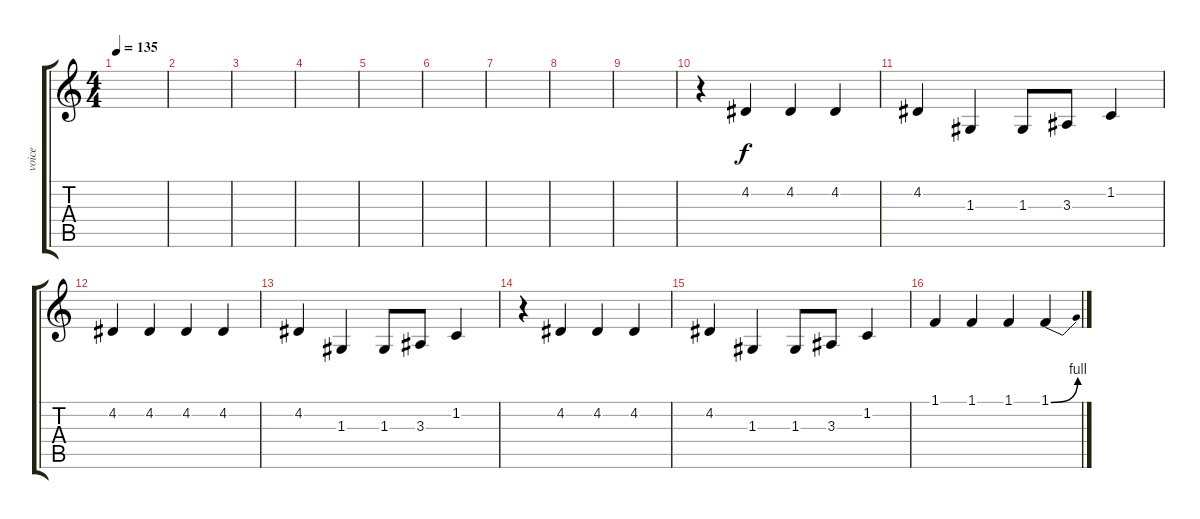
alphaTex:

\track ("voice" "voice") {instrument violin}
\staff {score tabs}
\tuning (E4 B3 G3 D3 A2 E2) {hide}
\ts (4 4)
\tempo 135
\clef g2
\ks c
|
|
|
|
|
|
|
|
|
r.4 4.2.4 4.2.4 4.2.4 |
4.2.4 1.3.4 1.3.8 3.3.8 1.2.4 |
4.2.4 4.2.4 4.2.4 4.2.4 |
4.2.4 1.3.4 1.3.8 3.3.8 1.2.4 |
r.4 4.2.4 4.2.4 4.2.4 |
4.2.4 1.3.4 1.3.8 3.3.8 1.2.4 |
1.1.4 1.1.4 1.1.4 1.1{be (bend 0 0 60 4)}.4
